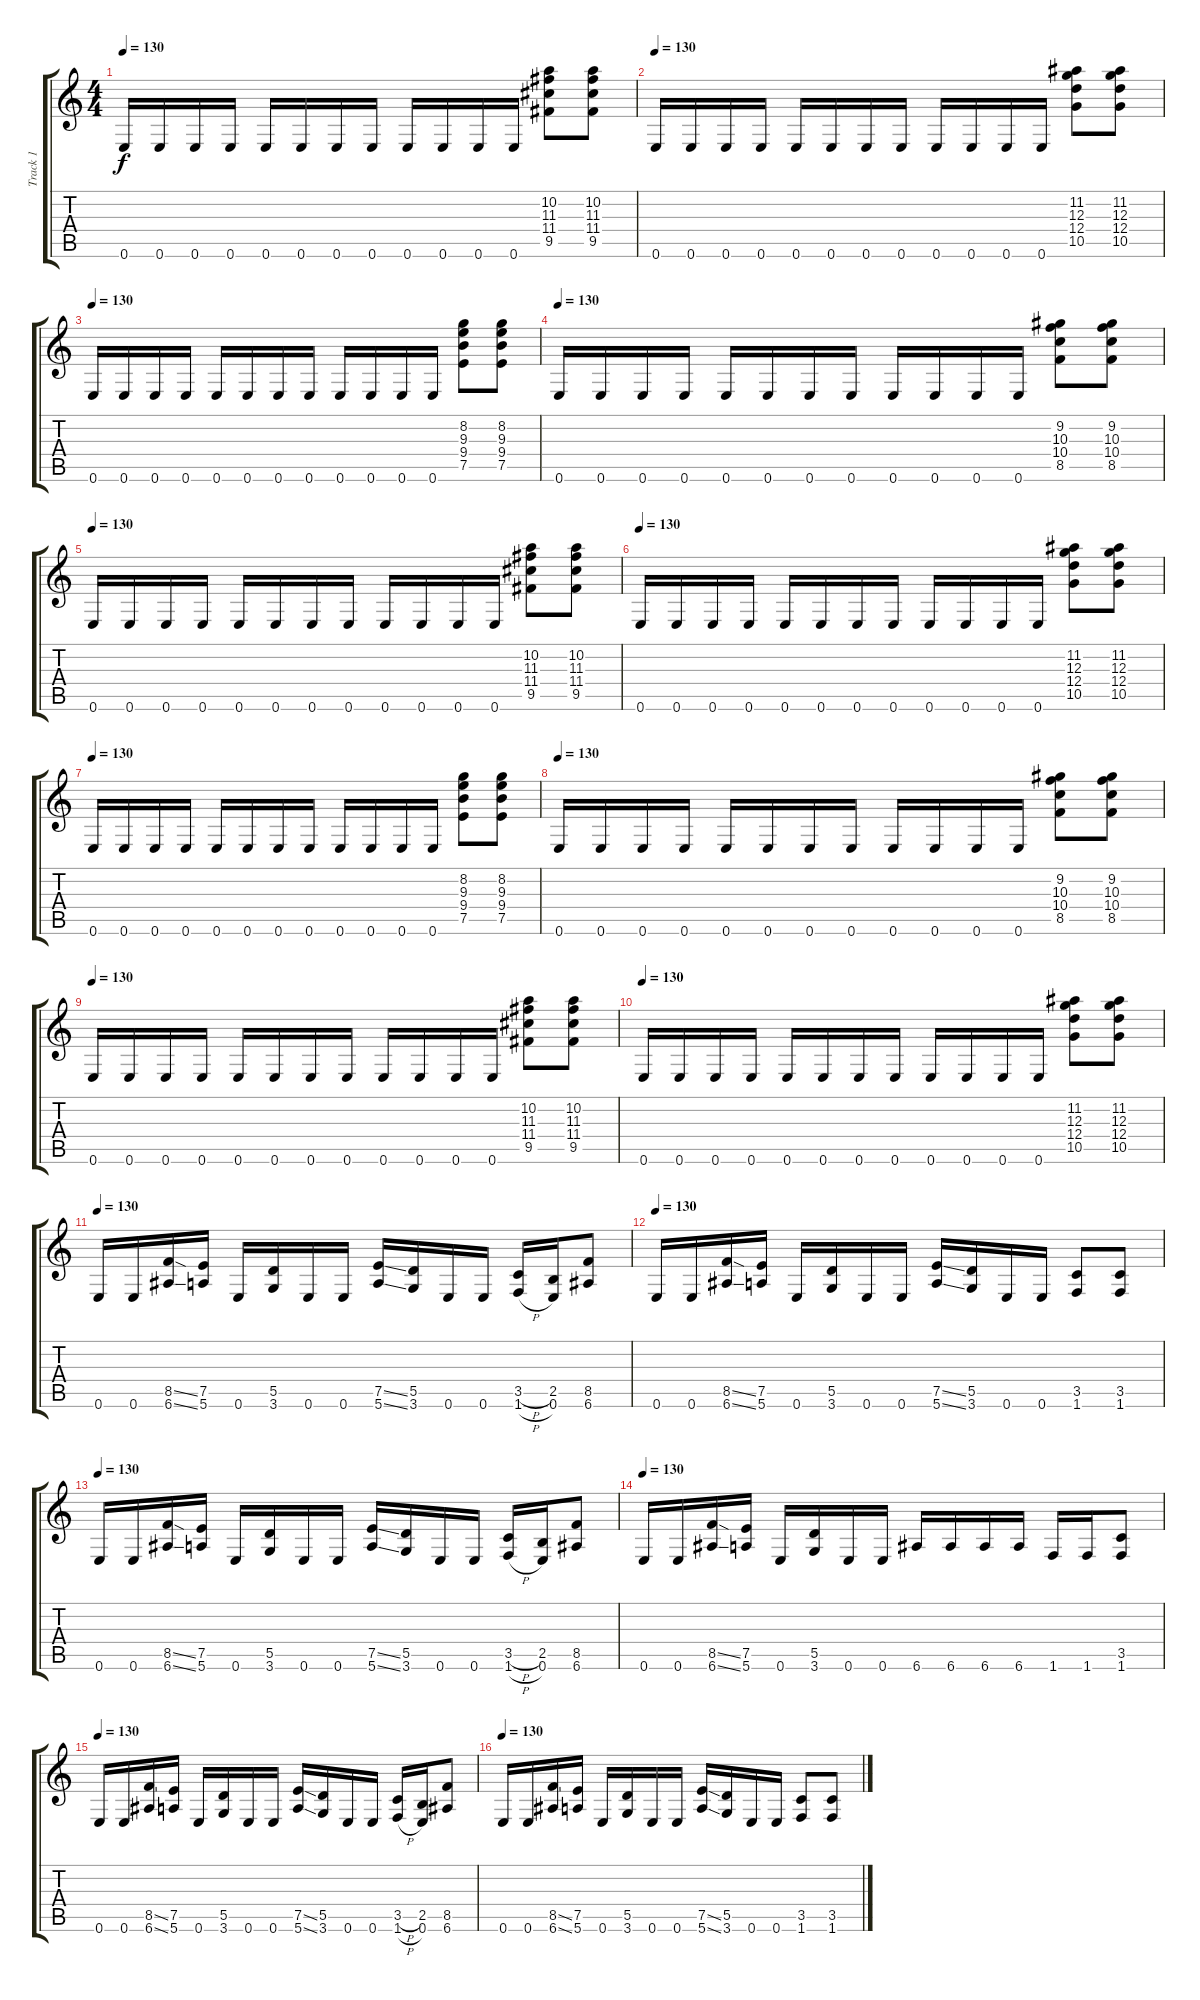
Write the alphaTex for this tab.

\track ("Track 1" "Track 1") {instrument distortionguitar}
\staff {score tabs}
\tuning (E4 B3 G3 D3 A2 E2) {hide}
\ts (4 4)
\tempo 130
\clef g2
\ks c
0.6.16{dy f} 0.6.16 0.6.16 0.6.16 0.6.16 0.6.16 0.6.16 0.6.16 0.6.16 0.6.16 0.6.16 0.6.16 (10.2 11.3 11.4 9.5).8 (10.2 11.3 11.4 9.5).8 |
\tempo 130
0.6.16 0.6.16 0.6.16 0.6.16 0.6.16 0.6.16 0.6.16 0.6.16 0.6.16 0.6.16 0.6.16 0.6.16 (11.2 12.3 12.4 10.5).8 (11.2 12.3 12.4 10.5).8 |
\tempo 130
0.6.16 0.6.16 0.6.16 0.6.16 0.6.16 0.6.16 0.6.16 0.6.16 0.6.16 0.6.16 0.6.16 0.6.16 (8.2 9.3 9.4 7.5).8 (8.2 9.3 9.4 7.5).8 |
\tempo 130
0.6.16 0.6.16 0.6.16 0.6.16 0.6.16 0.6.16 0.6.16 0.6.16 0.6.16 0.6.16 0.6.16 0.6.16 (9.2 10.3 10.4 8.5).8 (9.2 10.3 10.4 8.5).8 |
\tempo 130
0.6.16 0.6.16 0.6.16 0.6.16 0.6.16 0.6.16 0.6.16 0.6.16 0.6.16 0.6.16 0.6.16 0.6.16 (10.2 11.3 11.4 9.5).8 (10.2 11.3 11.4 9.5).8 |
\tempo 130
0.6.16 0.6.16 0.6.16 0.6.16 0.6.16 0.6.16 0.6.16 0.6.16 0.6.16 0.6.16 0.6.16 0.6.16 (11.2 12.3 12.4 10.5).8 (11.2 12.3 12.4 10.5).8 |
\tempo 130
0.6.16 0.6.16 0.6.16 0.6.16 0.6.16 0.6.16 0.6.16 0.6.16 0.6.16 0.6.16 0.6.16 0.6.16 (8.2 9.3 9.4 7.5).8 (8.2 9.3 9.4 7.5).8 |
\tempo 130
0.6.16 0.6.16 0.6.16 0.6.16 0.6.16 0.6.16 0.6.16 0.6.16 0.6.16 0.6.16 0.6.16 0.6.16 (9.2 10.3 10.4 8.5).8 (9.2 10.3 10.4 8.5).8 |
\tempo 130
0.6.16 0.6.16 0.6.16 0.6.16 0.6.16 0.6.16 0.6.16 0.6.16 0.6.16 0.6.16 0.6.16 0.6.16 (10.2 11.3 11.4 9.5).8 (10.2 11.3 11.4 9.5).8 |
\tempo 130
0.6.16 0.6.16 0.6.16 0.6.16 0.6.16 0.6.16 0.6.16 0.6.16 0.6.16 0.6.16 0.6.16 0.6.16 (11.2 12.3 12.4 10.5).8 (11.2 12.3 12.4 10.5).8 |
\tempo 130
0.6.16 0.6.16 (8.5{ss} 6.6{ss}).16 (7.5 5.6).16 0.6.16 (5.5 3.6).16 0.6.16 0.6.16 (7.5{ss} 5.6{ss}).16 (5.5 3.6).16 0.6.16 0.6.16 (3.5{h} 1.6{h}).16 (2.5 0.6).16 (8.5 6.6).8 |
\tempo 130
0.6.16 0.6.16 (8.5{ss} 6.6{ss}).16 (7.5 5.6).16 0.6.16 (5.5 3.6).16 0.6.16 0.6.16 (7.5{ss} 5.6{ss}).16 (5.5 3.6).16 0.6.16 0.6.16 (3.5 1.6).8 (3.5 1.6).8 |
\tempo 130
0.6.16 0.6.16 (8.5{ss} 6.6{ss}).16 (7.5 5.6).16 0.6.16 (5.5 3.6).16 0.6.16 0.6.16 (7.5{ss} 5.6{ss}).16 (5.5 3.6).16 0.6.16 0.6.16 (3.5{h} 1.6{h}).16 (2.5 0.6).16 (8.5 6.6).8 |
\tempo 130
0.6.16 0.6.16 (8.5{ss} 6.6{ss}).16 (7.5 5.6).16 0.6.16 (5.5 3.6).16 0.6.16 0.6.16 6.6.16 6.6.16 6.6.16 6.6.16 1.6.16 1.6.16 (3.5 1.6).8 |
\tempo 130
0.6.16 0.6.16 (8.5{ss} 6.6{ss}).16 (7.5 5.6).16 0.6.16 (5.5 3.6).16 0.6.16 0.6.16 (7.5{ss} 5.6{ss}).16 (5.5 3.6).16 0.6.16 0.6.16 (3.5{h} 1.6{h}).16 (2.5 0.6).16 (8.5 6.6).8 |
\tempo 130
0.6.16 0.6.16 (8.5{ss} 6.6{ss}).16 (7.5 5.6).16 0.6.16 (5.5 3.6).16 0.6.16 0.6.16 (7.5{ss} 5.6{ss}).16 (5.5 3.6).16 0.6.16 0.6.16 (3.5 1.6).8 (3.5 1.6).8
